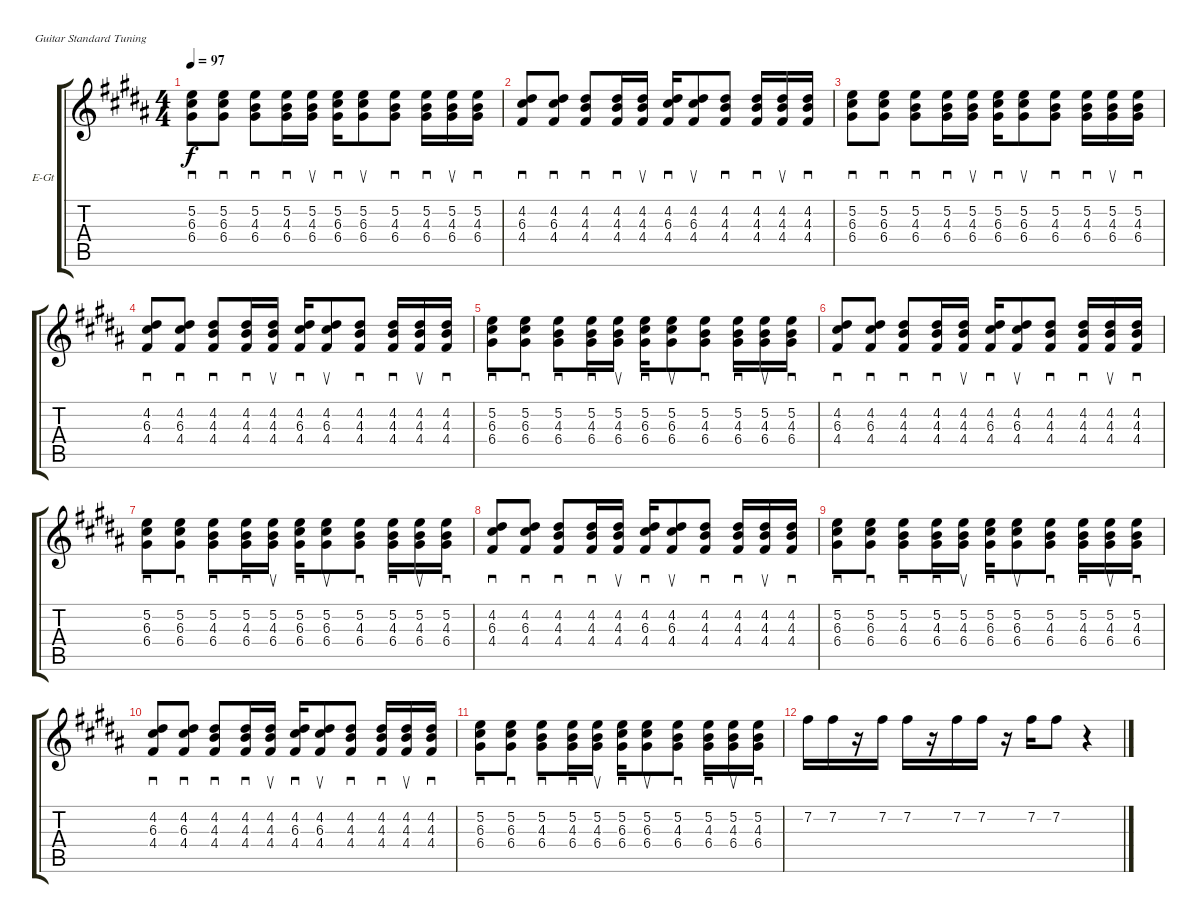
\bracketExtendMode groupsimilarinstruments
\firstSystemTrackNameOrientation horizontal
\otherSystemsTrackNameOrientation horizontal
\track ("Nick Valensi" "E-Gt") {instrument distortionguitar}
\staff {score tabs}
\tuning (E4 B3 G3 D3 A2 E2)
\ts (4 4)
\tempo 97
\clef g2
\ks b
(5.2 6.3 6.4).8{sd dy f} (5.2 6.3 6.4).8{sd} (5.2 4.3 6.4).8{sd} (5.2 4.3 6.4).16{sd} (5.2 4.3 6.4).16{su} (5.2 6.3 6.4).16{sd} (5.2 6.3 6.4).8{su} (5.2 4.3 6.4).8{sd} (5.2 4.3 6.4).16{sd} (5.2 4.3 6.4).16{su} (5.2 4.3 6.4).16{sd} |
(4.2 6.3 4.4).8{sd} (4.2 6.3 4.4).8{sd} (4.2 4.3 4.4).8{sd} (4.2 4.3 4.4).16{sd} (4.2 4.3 4.4).16{su} (4.2 6.3 4.4).16{sd} (4.2 6.3 4.4).8{su} (4.2 4.3 4.4).8{sd} (4.2 4.3 4.4).16{sd} (4.2 4.3 4.4).16{su} (4.2 4.3 4.4).16{sd} |
(5.2 6.3 6.4).8{sd} (5.2 6.3 6.4).8{sd} (5.2 4.3 6.4).8{sd} (5.2 4.3 6.4).16{sd} (5.2 4.3 6.4).16{su} (5.2 6.3 6.4).16{sd} (5.2 6.3 6.4).8{su} (5.2 4.3 6.4).8{sd} (5.2 4.3 6.4).16{sd} (5.2 4.3 6.4).16{su} (5.2 4.3 6.4).16{sd} |
(4.2 6.3 4.4).8{sd} (4.2 6.3 4.4).8{sd} (4.2 4.3 4.4).8{sd} (4.2 4.3 4.4).16{sd} (4.2 4.3 4.4).16{su} (4.2 6.3 4.4).16{sd} (4.2 6.3 4.4).8{su} (4.2 4.3 4.4).8{sd} (4.2 4.3 4.4).16{sd} (4.2 4.3 4.4).16{su} (4.2 4.3 4.4).16{sd} |
(5.2 6.3 6.4).8{sd} (5.2 6.3 6.4).8{sd} (5.2 4.3 6.4).8{sd} (5.2 4.3 6.4).16{sd} (5.2 4.3 6.4).16{su} (5.2 6.3 6.4).16{sd} (5.2 6.3 6.4).8{su} (5.2 4.3 6.4).8{sd} (5.2 4.3 6.4).16{sd} (5.2 4.3 6.4).16{su} (5.2 4.3 6.4).16{sd} |
(4.2 6.3 4.4).8{sd} (4.2 6.3 4.4).8{sd} (4.2 4.3 4.4).8{sd} (4.2 4.3 4.4).16{sd} (4.2 4.3 4.4).16{su} (4.2 6.3 4.4).16{sd} (4.2 6.3 4.4).8{su} (4.2 4.3 4.4).8{sd} (4.2 4.3 4.4).16{sd} (4.2 4.3 4.4).16{su} (4.2 4.3 4.4).16{sd} |
(5.2 6.3 6.4).8{sd} (5.2 6.3 6.4).8{sd} (5.2 4.3 6.4).8{sd} (5.2 4.3 6.4).16{sd} (5.2 4.3 6.4).16{su} (5.2 6.3 6.4).16{sd} (5.2 6.3 6.4).8{su} (5.2 4.3 6.4).8{sd} (5.2 4.3 6.4).16{sd} (5.2 4.3 6.4).16{su} (5.2 4.3 6.4).16{sd} |
(4.2 6.3 4.4).8{sd} (4.2 6.3 4.4).8{sd} (4.2 4.3 4.4).8{sd} (4.2 4.3 4.4).16{sd} (4.2 4.3 4.4).16{su} (4.2 6.3 4.4).16{sd} (4.2 6.3 4.4).8{su} (4.2 4.3 4.4).8{sd} (4.2 4.3 4.4).16{sd} (4.2 4.3 4.4).16{su} (4.2 4.3 4.4).16{sd} |
(5.2 6.3 6.4).8{sd} (5.2 6.3 6.4).8{sd} (5.2 4.3 6.4).8{sd} (5.2 4.3 6.4).16{sd} (5.2 4.3 6.4).16{su} (5.2 6.3 6.4).16{sd} (5.2 6.3 6.4).8{su} (5.2 4.3 6.4).8{sd} (5.2 4.3 6.4).16{sd} (5.2 4.3 6.4).16{su} (5.2 4.3 6.4).16{sd} |
(4.2 6.3 4.4).8{sd} (4.2 6.3 4.4).8{sd} (4.2 4.3 4.4).8{sd} (4.2 4.3 4.4).16{sd} (4.2 4.3 4.4).16{su} (4.2 6.3 4.4).16{sd} (4.2 6.3 4.4).8{su} (4.2 4.3 4.4).8{sd} (4.2 4.3 4.4).16{sd} (4.2 4.3 4.4).16{su} (4.2 4.3 4.4).16{sd} |
(5.2 6.3 6.4).8{sd} (5.2 6.3 6.4).8{sd} (5.2 4.3 6.4).8{sd} (5.2 4.3 6.4).16{sd} (5.2 4.3 6.4).16{su} (5.2 6.3 6.4).16{sd} (5.2 6.3 6.4).8{su} (5.2 4.3 6.4).8{sd} (5.2 4.3 6.4).16{sd} (5.2 4.3 6.4).16{su} (5.2 4.3 6.4).16{sd} |
7.2.16 7.2.16 r.16 7.2.16 7.2.16 r.16 7.2.16 7.2.16 r.16 7.2.16 7.2.8 r.4
